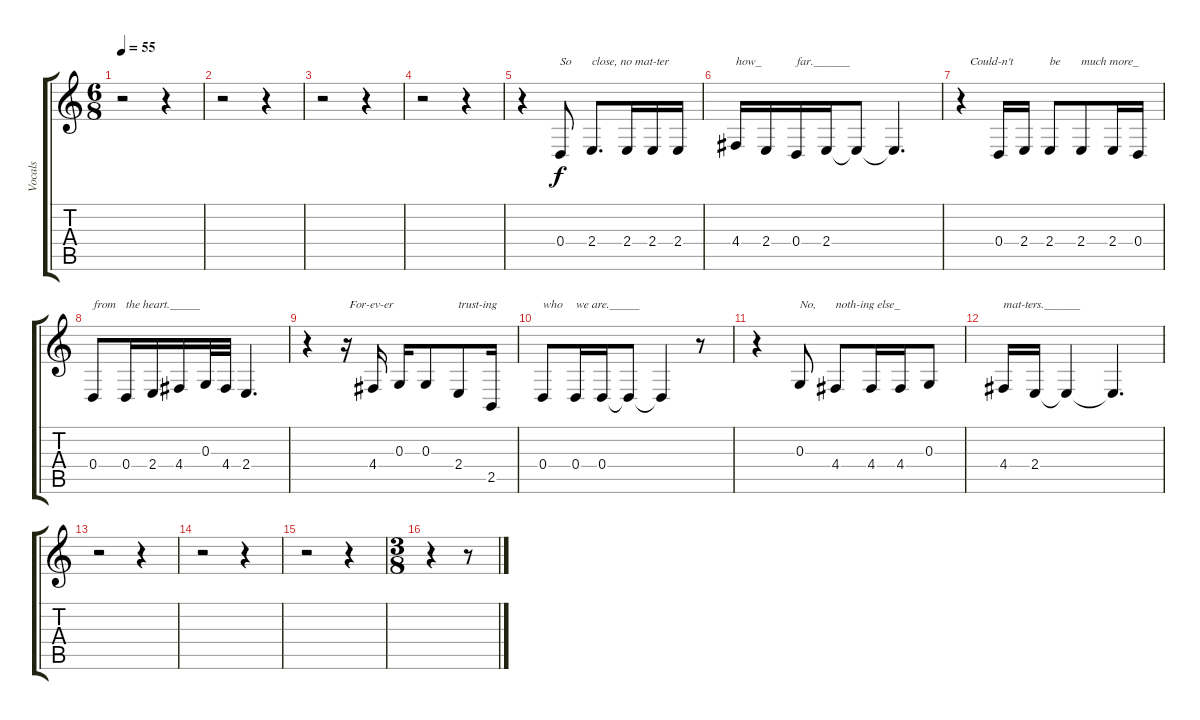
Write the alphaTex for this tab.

\track ("Vocals" "Vocals") {instrument violin}
\staff {score tabs}
\tuning (E4 B3 G3 D3 A2 E2) {hide}
\ts (6 8)
\tempo 55
\clef g2
\ks c
r.2{dy f} r.4 |
r.2 r.4 |
r.2 r.4 |
r.2 r.4 |
r.4 0.4.8{txt "So"} 2.4.8{d txt "close, no mat-ter"} 2.4.16 2.4.16 2.4.16 |
4.4.16{txt "how_"} 2.4.16 0.4.16{txt "far.______"} 2.4.16 2.4{t}.8 2.4{t}.4{d} |
r.4{txt "   Could-n't"} 0.4.16 2.4.16 2.4.8{txt "be"} 2.4.8{txt "much more_"} 2.4.16 0.4.16 |
0.4.8{txt "from"} 0.4.16{txt "the heart._____"} 2.4.16 4.4.16 0.3.32 4.4.32 2.4.4{d} |
r.4 r.16{txt " For-ev-er"} 4.4.16 0.3.16 0.3.8 2.4.8{txt "trust-ing"} 2.5.16 |
0.4.8{txt "who"} 0.4.16{txt "we are._____"} 0.4.16 0.4{t}.8 0.4{t}.4 r.8 |
r.4 0.3.8{txt "No,"} 4.4.8{txt "noth-ing else_"} 4.4.16 4.4.16 0.3.8 |
4.4.16{txt "mat-ters.______"} 2.4.16 2.4{t}.4 2.4{t}.4{d} |
r.2 r.4 |
r.2 r.4 |
r.2 r.4 |
\ts (3 8)
r.4 r.8
